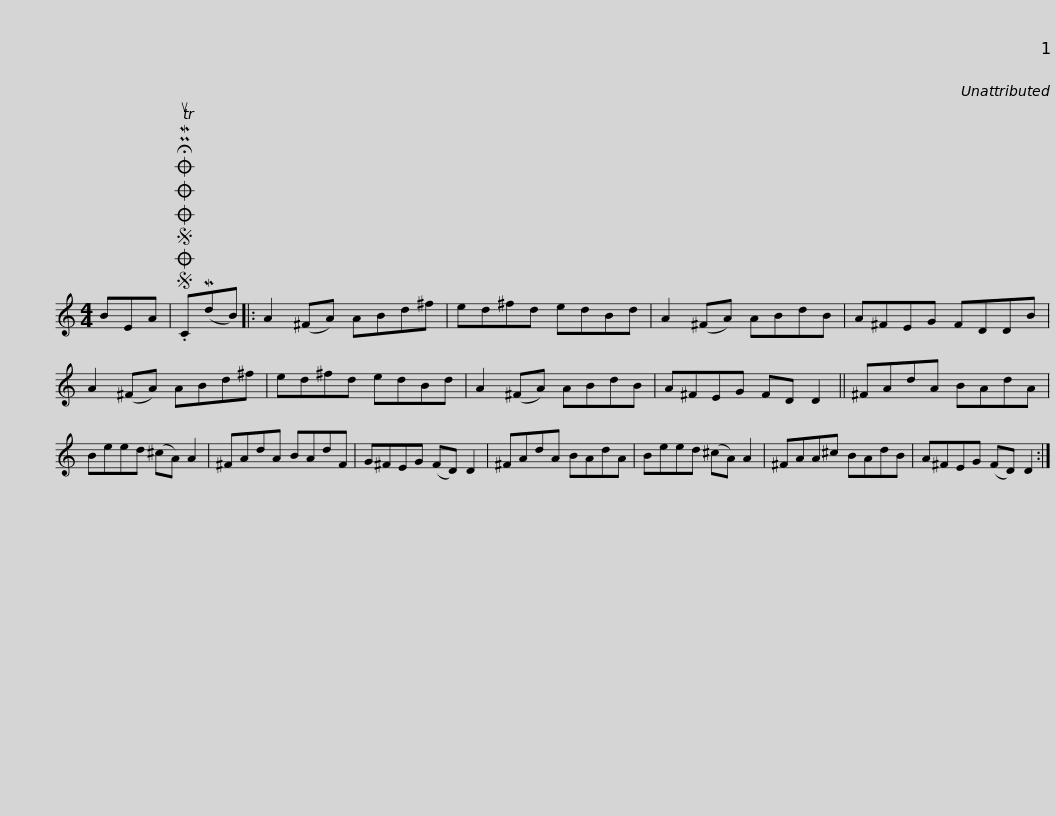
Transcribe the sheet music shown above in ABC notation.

X:1
L:1/8
M:4/4
I:linebreak $
K:C
V:1 treble
V:1
 BEA |SOSOOO .!fermata!PMTuC(MdB) |: A2 (^FA) ABd^f | ed^fd edBd | A2 (^FA) ABdB | %5
 A^FEG FDDB | A2 (^FA) ABd^f |$ ed^fd edBd | A2 (^FA) ABdB | A^FEG FD D2 || %10
 ^FAdA BAdA | Beed (^cA) A2 | ^FAdA BAdF |$ G^FEG (FD) D2 | ^FAdA BAdA | %15
 Beed (^cA) A2 | ^FAA^c BAdB | A^FEG (FD) D2 :| %18
